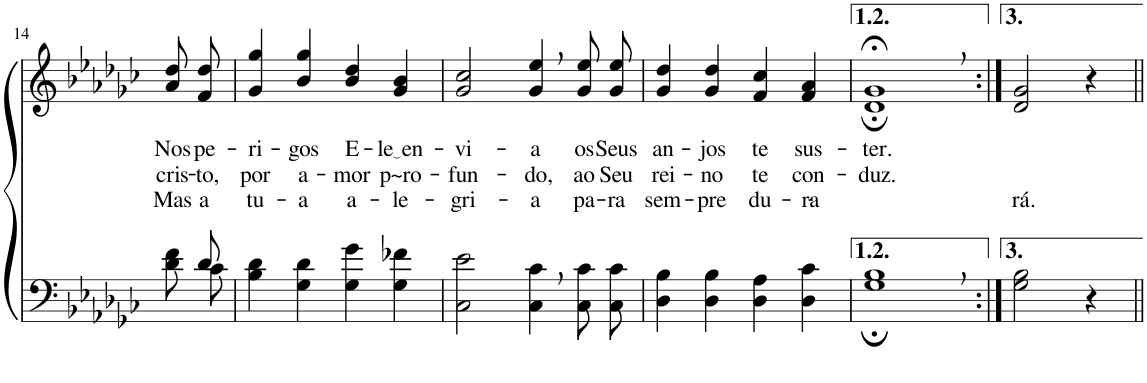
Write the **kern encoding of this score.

**kern	**kern	**text	**text	**text
*part2	*part1	*part1	*part1	*part1
*staff2	*staff1	*staff1	*staff1	*staff1
*I"Parte III e IV	*I"Parte I e II	*	*	*
!!LO:PB:g=z
*clefF4	*clefG2	*	*	*
*Trd2c3	*Trd2c3	*	*	*
*k[b-e-a-d-g-c-]	*k[b-e-a-d-g-c-]	*	*	*
*M4/4	*M4/4	*	*	*
*met(c)	*met(c)	*	*	*
=14	=14	=14	=14	=14
*^	*	*	*	*
!	!	!	!LO:LY:b	!LO:LY:b	!LO:LY:b
8d-\ 8f\L	8ryy	8a-\ 8dd-\L	Nos	cris-	Mas
!	!	!	!LO:LY:b	!LO:LY:b	!LO:LY:b
8c-\J	8d-/	8f\ 8dd-\J	pe-	-to,	a
=15	=15	=15	=15	=15	=15
!	!	!	!LO:LY:b	!LO:LY:b	!LO:LY:b
*v	*v	*	*	*	*
4B-\ 4d-\	4g-/ 4gg-/	-ri-	por	tu-
!	!	!LO:LY:b	!LO:LY:b	!LO:LY:b
4G-\ 4d-\	4b-/ 4gg-/	-gos	a-	-a
!	!	!LO:LY:b	!LO:LY:b	!LO:LY:b
4G-\ 4g-\	4b-/ 4dd-/	E-	-mor	a-
!	!	!LO:LY:b	!LO:LY:b	!LO:LY:b
4G-\ 4f-X\	4g-/ 4b-/	le en	p~ro-	-le-
=16	=16	=16	=16	=16
!	!	!LO:LY:b	!LO:LY:b	!LO:LY:b
2C-\ 2e-\	2g-/ 2cc-/	-vi-	-fun-	-gri-
!	!	!LO:LY:b	!LO:LY:b	!LO:LY:b
4C-\, 4c-\,	4g-/, 4ee-/,	-a	-do,	-a
!	!	!LO:LY:b	!LO:LY:b	!LO:LY:b
8C-\ 8c-\L	8g-\ 8ee-\L	os	ao	pa-
!	!	!LO:LY:b	!LO:LY:b	!LO:LY:b
8C-\ 8c-\J	8g-\ 8ee-\J	Seus	Seu	-ra
=17	=17	=17	=17	=17
!	!	!LO:LY:b	!LO:LY:b	!LO:LY:b
4D-\ 4B-\	4g-/ 4dd-/	an-	rei-	sem-
!	!	!LO:LY:b	!LO:LY:b	!LO:LY:b
4D-\ 4B-\	4g-/ 4dd-/	-jos	-no	-pre
!	!	!LO:LY:b	!LO:LY:b	!LO:LY:b
4D-\ 4A-\	4f/ 4cc-/	te	te	du-
!	!	!LO:LY:b	!LO:LY:b	!LO:LY:b
4D-\ 4c-\	4f/ 4a-/	sus-	con-	-ra-
=18	=18	=18	=18	=18
*^	*	*	*	*
!	!	!	!LO:LY:b	!LO:LY:b	!
*	*	*^	*	*	*
1B-;,	1G-;	1g-;<,	1d-;	-ter.	-duz.	.
=19:|!	=19:|!	=19:|!	=19:|!	=19:|!	=19:|!	=19:|!
!	!	!	!	!	!	!LO:LY:b
*v	*v	*	*	*	*	*
*	*v	*v	*	*	*
2G-\ 2B-\	2d-/ 2g-/	.	.	-rá.
4r	4r	.	.	.
=||	=||	=||	=||	=||
*-	*-	*-	*-	*-
